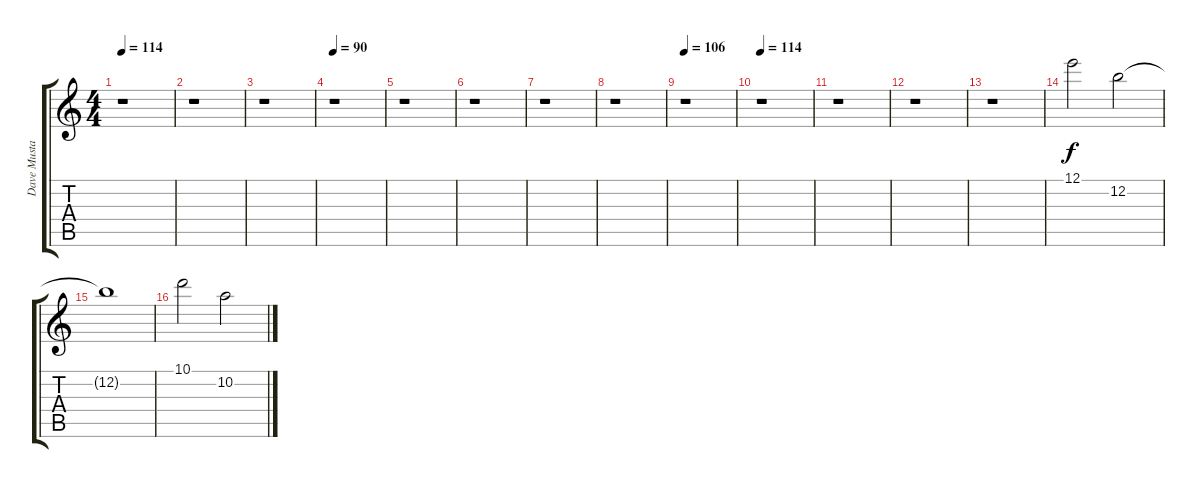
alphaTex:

\track ("Dave Mustaine Solo" "Dave Musta") {instrument distortionguitar}
\staff {score tabs}
\tuning (E4 B3 G3 D3 A2 E2) {hide}
\ts (4 4)
\tempo 114
\clef g2
\ks c
r.1{dy f} |
r.1 |
r.1 |
\tempo 90
r.1 |
r.1 |
r.1 |
r.1 |
r.1 |
\tempo 106
r.1 |
\tempo 114
r.1 |
r.1 |
r.1 |
r.1 |
12.1.2{balance 4} 12.2.2 |
12.2{t}.1 |
10.1.2 10.2.2
